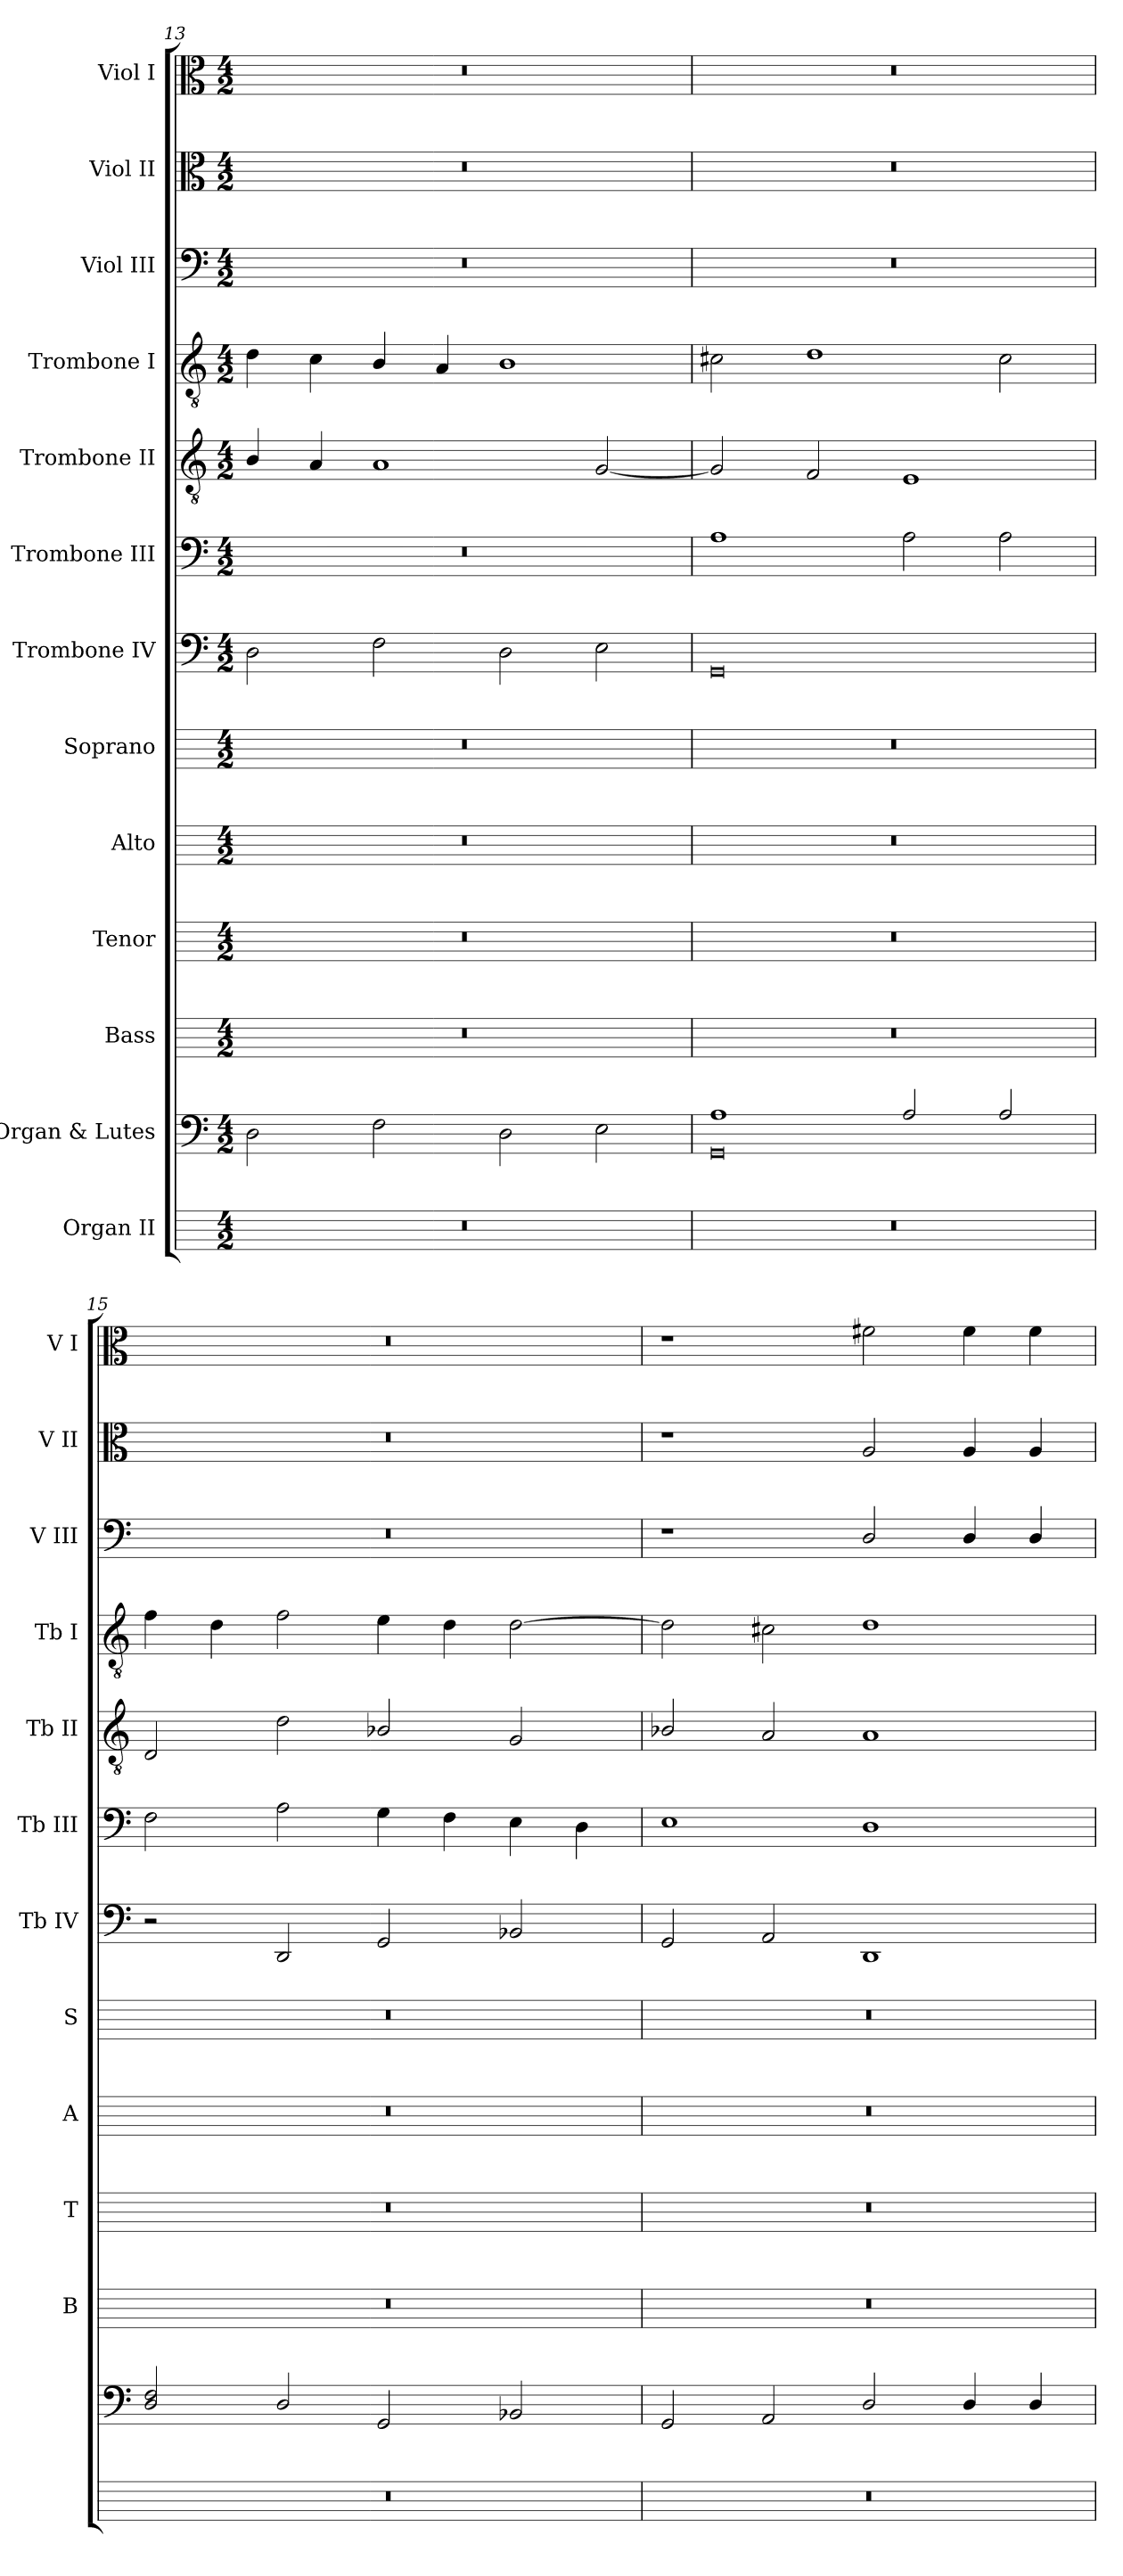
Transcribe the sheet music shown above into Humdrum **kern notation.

**kern	**kern	**kern	**kern	**kern	**kern	**kern	**kern	**kern	**kern	**kern	**kern	**kern
*part13	*part12	*part11	*part10	*part9	*part8	*part7	*part6	*part5	*part4	*part3	*part2	*part1
*staff13	*staff12	*staff11	*staff10	*staff9	*staff8	*staff7	*staff6	*staff5	*staff4	*staff3	*staff2	*staff1
*I"Organ II	*I"Organ & Lutes	*I"Bass	*I"Tenor	*I"Alto	*I"Soprano	*I"Trombone IV	*I"Trombone III	*I"Trombone II	*I"Trombone I	*I"Viol III	*I"Viol II	*I"Viol I
*	*	*I'B	*I'T	*I'A	*I'S	*I'Tb IV	*I'Tb III	*I'Tb II	*I'Tb I	*I'V III	*I'V II	*I'V I
!!LO:LB:g=z
*	*clefF4	*	*	*	*	*clefF4	*clefF4	*clefGv2	*clefGv2	*clefF4	*clefC3	*clefC3
*	*k[]	*	*	*	*	*k[]	*k[]	*k[]	*k[]	*k[]	*k[]	*k[]
*	*C:	*	*	*	*	*C:	*C:	*C:	*C:	*C:	*C:	*C:
*M4/2	*M4/2	*M4/2	*M4/2	*M4/2	*M4/2	*M4/2	*M4/2	*M4/2	*M4/2	*M4/2	*M4/2	*M4/2
=13	=13	=13	=13	=13	=13	=13	=13	=13	=13	=13	=13	=13
*	*^	*	*	*	*	*	*	*	*	*	*	*
0r	2D	2ryy	0r	0r	0r	0r	2D	0r	4B/	4d	0r	0r	0r
.	.	.	.	.	.	.	.	.	4A	4c	.	.	.
.	2F	2ryy	.	.	.	.	2F	.	1A	4B/	.	.	.
.	.	.	.	.	.	.	.	.	.	4A	.	.	.
.	2D	2ryy	.	.	.	.	2D	.	.	1B	.	.	.
.	2E	2ryy	.	.	.	.	2E	.	[2G	.	.	.	.
=14	=14	=14	=14	=14	=14	=14	=14	=14	=14	=14	=14	=14	=14
0r	1A	0GG\	0r	0r	0r	0r	0GG	1A	2G]	2c#X	0r	0r	0r
.	.	.	.	.	.	.	.	.	2F	1d	.	.	.
.	2A/	.	.	.	.	.	.	2A	1E	.	.	.	.
.	2A/	.	.	.	.	.	.	2A	.	2c#	.	.	.
=15	=15	=15	=15	=15	=15	=15	=15	=15	=15	=15	=15	=15	=15
0r	2D 2F	0ryy	0r	0r	0r	0r	2r	2F	2D	4f	0r	0r	0r
.	.	.	.	.	.	.	.	.	.	4d	.	.	.
.	2D/	.	.	.	.	.	2DD	2A	2d	2f	.	.	.
.	2GG	.	.	.	.	.	2GG	4G	2B-X/	4e	.	.	.
.	.	.	.	.	.	.	.	4F	.	4d	.	.	.
.	2BB-X	.	.	.	.	.	2BB-X	4E	2G	[2d	.	.	.
.	.	.	.	.	.	.	.	4D	.	.	.	.	.
=16	=16	=16	=16	=16	=16	=16	=16	=16	=16	=16	=16	=16	=16
0r	2GG	0ryy	0r	0r	0r	0r	2GG	1E	2B-X/	2d]	1r	1r	1r
.	2AA	.	.	.	.	.	2AA	.	2A	2c#X	.	.	.
.	2D/	.	.	.	.	.	1DD	1D	1A	1d	2D/	2A	2f#X
.	4D/	.	.	.	.	.	.	.	.	.	4D/	4A	4f#
.	4D/	.	.	.	.	.	.	.	.	.	4D/	4A	4f#
*	*v	*v	*	*	*	*	*	*	*	*	*	*	*
=	=	=	=	=	=	=	=	=	=	=	=	=
*-	*-	*-	*-	*-	*-	*-	*-	*-	*-	*-	*-	*-
